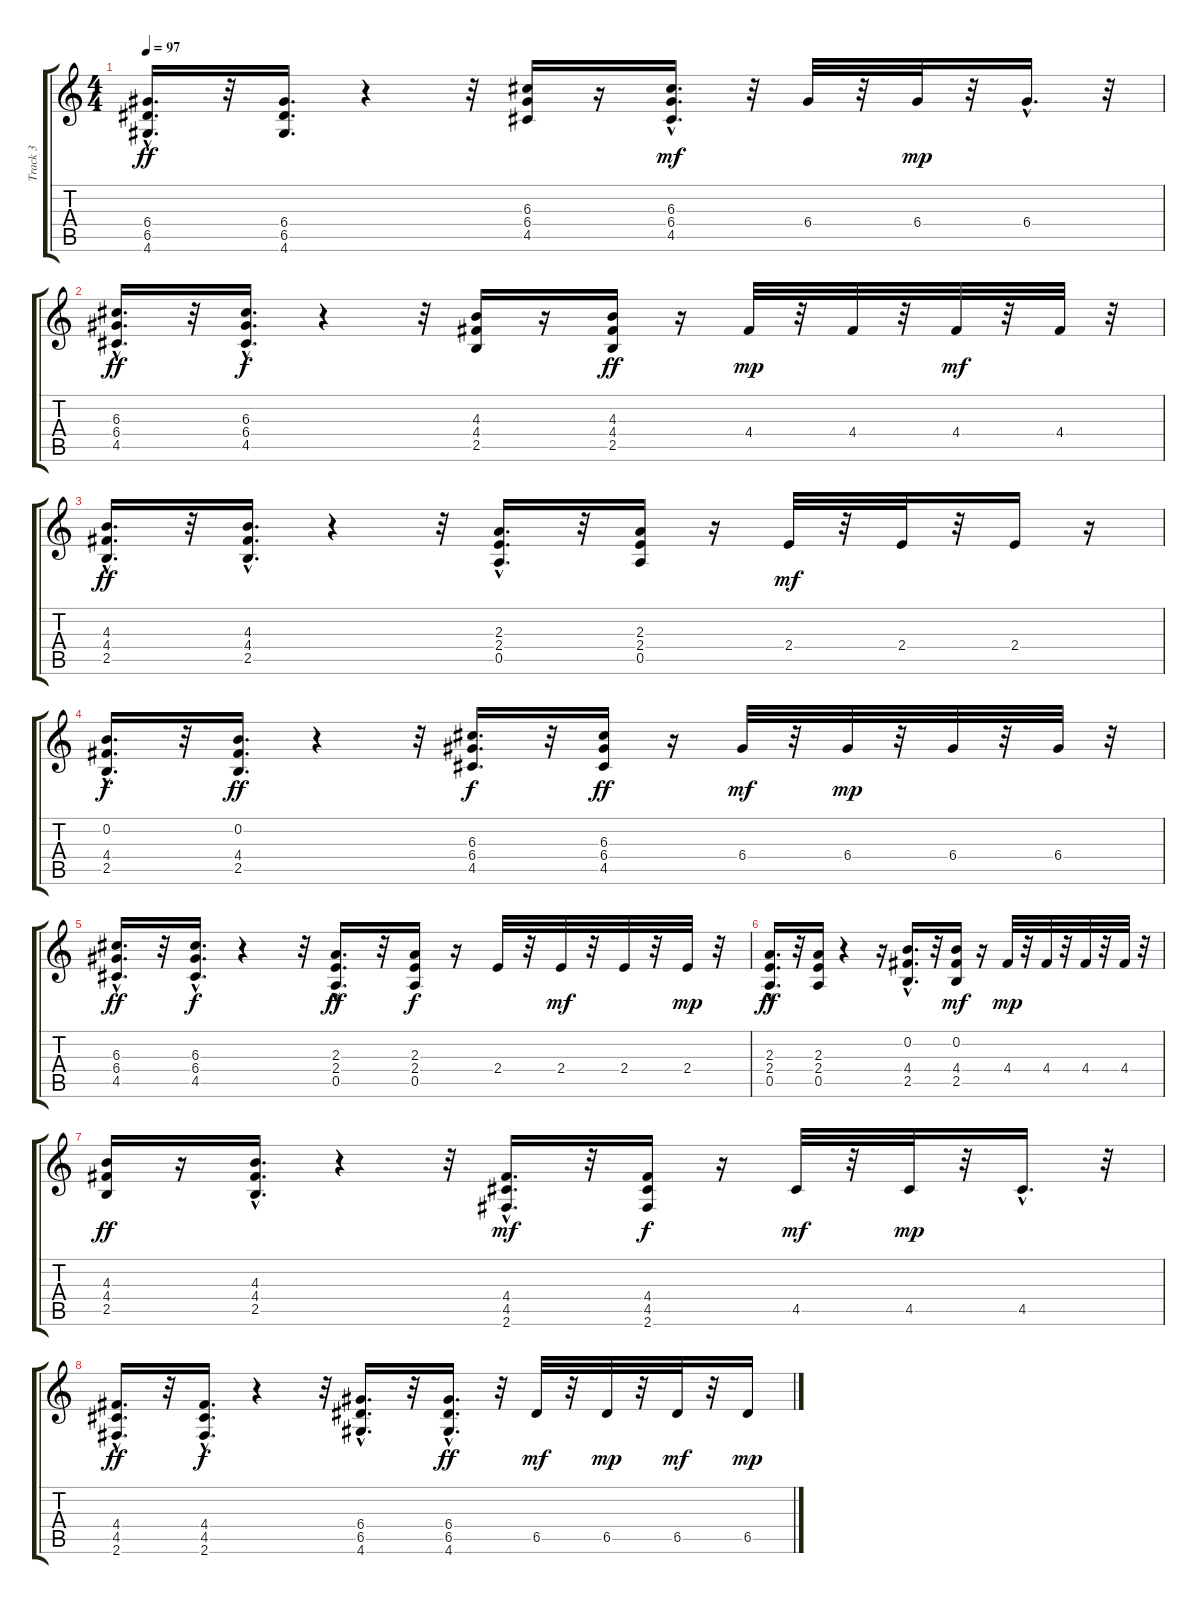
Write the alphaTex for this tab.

\track ("Track 3" "Track 3") {instrument overdrivenguitar}
\staff {score tabs}
\tuning (E4 B3 G3 D3 A2 E2) {hide}
\ts (4 4)
\tempo 97
\clef g2
\ks c
(6.4{hac} 6.5 4.6).16{d dy ff} r.32 (6.4 6.5 4.6).16{d} r.4 r.32 (6.3 6.4 4.5).16 r.16 (6.3{hac} 6.4 4.5).16{d dy mf} r.32 6.4.32 r.32 6.4.32{dy mp} r.32 6.4{hac}.16{d} r.32 |
(6.3{hac} 6.4{hac} 4.5).16{d dy ff} r.32 (6.3{hac} 6.4 4.5).16{d dy f} r.4 r.32 (4.3 4.4 2.5).16 r.16 (4.3 4.4 2.5).16{dy ff} r.16 4.4.32{dy mp} r.32 4.4.32 r.32 4.4.32{dy mf} r.32 4.4.32 r.32 |
(4.3{hac} 4.4{hac} 2.5).16{d dy ff} r.32 (4.3{hac} 4.4{hac} 2.5).16{d} r.4 r.32 (2.3{hac} 2.4{hac} 0.5).16{d} r.32 (2.3 2.4 0.5).16 r.16 2.4.32{dy mf} r.32 2.4.32 r.32 2.4.16 r.16 |
(0.2{hac} 4.4{hac} 2.5).16{d dy f} r.32 (0.2 4.4 2.5).16{d dy ff} r.4 r.32 (6.3 6.4 4.5).16{d dy f} r.32 (6.3 6.4 4.5).16{dy ff} r.16 6.4.32{dy mf} r.32 6.4.32{dy mp} r.32 6.4.32 r.32 6.4.32 r.32 |
(6.3{hac} 6.4{hac} 4.5{hac}).16{d dy ff} r.32 (6.3{hac} 6.4{hac} 4.5).16{d dy f} r.4 r.32 (2.3 2.4{hac} 0.5{hac}).16{d dy ff} r.32 (2.3 2.4 0.5).16{dy f} r.16 2.4.32 r.32 2.4.32{dy mf} r.32 2.4.32 r.32 2.4.32{dy mp} r.32 |
(2.3 2.4{hac} 0.5{hac}).16{d dy ff} r.32 (2.3 2.4 0.5).16 r.4 r.16 (0.2 4.4 2.5{hac}).16{d} r.32 (0.2 4.4 2.5).16{dy mf} r.16 4.4.32{dy mp} r.32 4.4.32 r.32 4.4.32 r.32 4.4.32 r.32 |
(4.3 4.4 2.5).16{dy ff} r.16 (4.3{hac} 4.4{hac} 2.5).16{d} r.4 r.32 (4.4{hac} 4.5{hac} 2.6{hac}).16{d dy mf} r.32 (4.4 4.5 2.6).16{dy f} r.16 4.5.32{dy mf} r.32 4.5.32{dy mp} r.32 4.5{hac}.16{d} r.32 |
(4.4{hac} 4.5{hac} 2.6{hac}).16{d dy ff} r.32 (4.4{hac} 4.5 2.6).16{d dy f} r.4 r.32 (6.4 6.5{hac} 4.6).16{d} r.32 (6.4{hac} 6.5{hac} 4.6).16{d dy ff} r.32 6.5.32{dy mf} r.32 6.5.32{dy mp} r.32 6.5.32{dy mf} r.32 6.5.16{dy mp}
